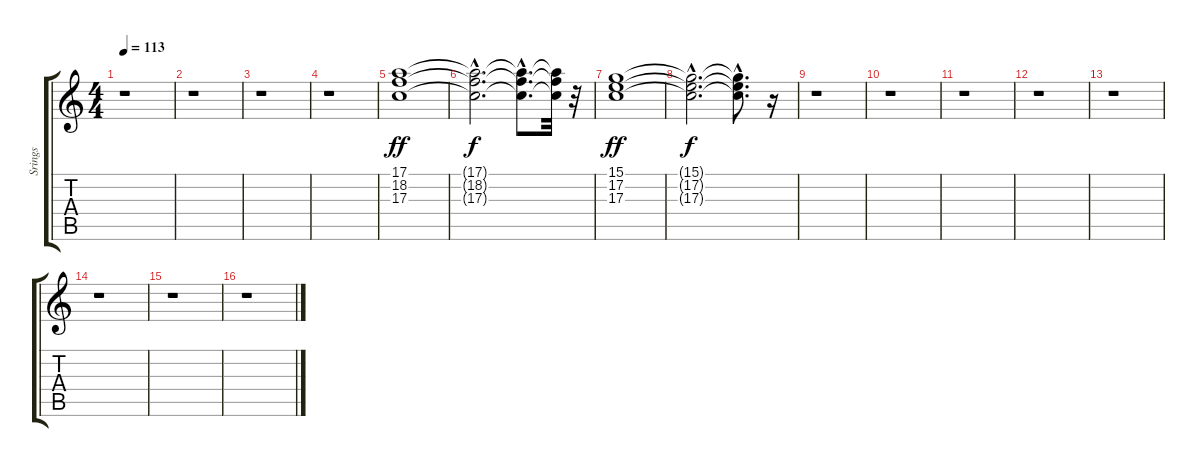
\track ("Srings" "Srings") {instrument synthstrings2}
\staff {score tabs}
\tuning (E4 B3 G3 D3 A2 E2) {hide}
\ts (4 4)
\tempo 113
\clef g2
\ks c
r.1{dy ff} |
r.1 |
r.1 |
r.1 |
(17.1 18.2 17.3).1 |
(17.1{hac t} 18.2{hac t} 17.3{hac t}).2{d dy f} (17.1{hac t} 18.2{hac t} 17.3{hac t}).8{d} (17.1{t} 18.2{t} 17.3{t}).32 r.32 |
(15.1 17.2 17.3).1{dy ff} |
(15.1{hac t} 17.2{hac t} 17.3{hac t}).2{d dy f} (15.1{hac t} 17.2{hac t} 17.3{hac t}).8{d} r.16 |
r.1 |
r.1 |
r.1 |
r.1 |
r.1 |
r.1 |
r.1 |
r.1
